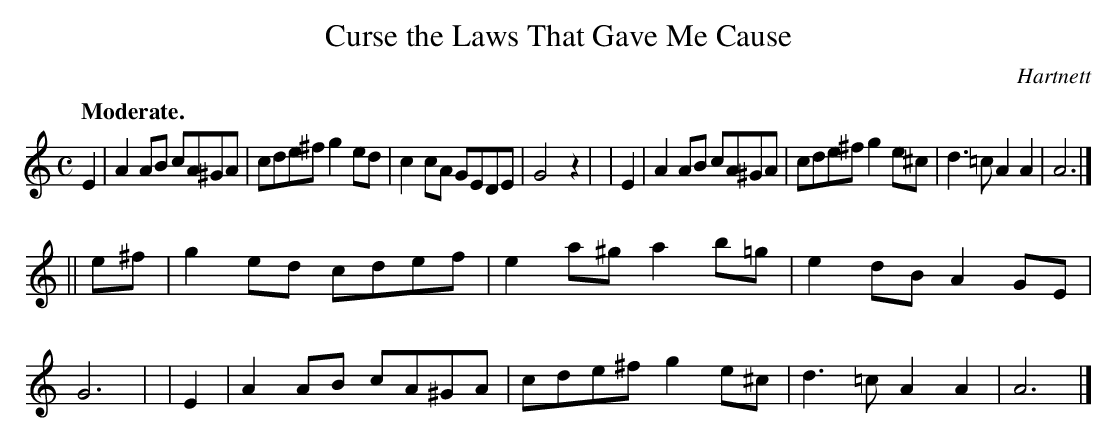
X:1
T: Curse the Laws That Gave Me Cause
O: Hartnett
Q: "Moderate."
M: C
L: 1/8
K: Am
   E2  | A2AB cA^GA | cde^f g2ed  | c2cA GEDE | G4 z2 |\
|  E2  | A2AB cA^GA | cde^f g2e^c | d3=c A2A2 | A6 |]
|| e^f | g2ed cdef  | e2a^g a2b=g | e2dB A2GE | G6 |\
|  E2  | A2AB cA^GA | cde^f g2e^c | d3=c A2A2 | A6 |]
